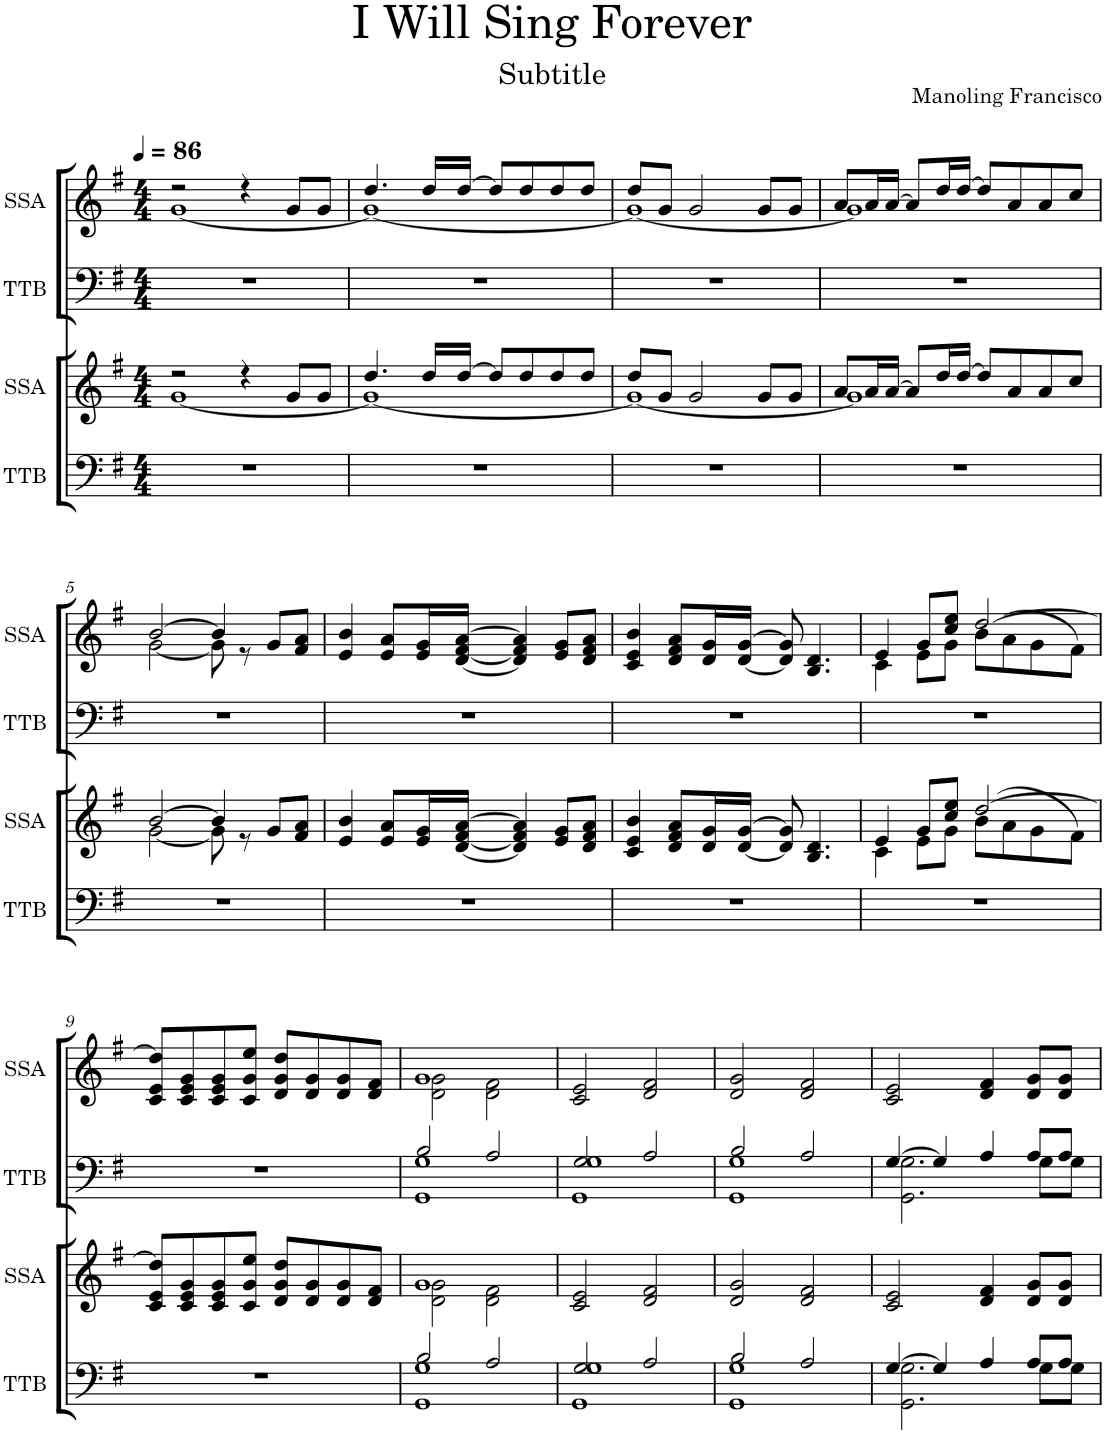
**kern	**kern	**kern	**kern
*part4	*part3	*part2	*part1
*staff4	*staff3	*staff2	*staff1
*I"TTB	*I"SSA	*I"TTB	*I"SSA
*I'TTB	*I'SSA	*I'TTB	*I'SSA
*clefF4	*clefG2	*clefF4	*clefG2
*k[f#]	*k[f#]	*k[f#]	*k[f#]
*M4/4	*M4/4	*M4/4	*M4/4
*MM86	*MM86	*MM86	*MM86
=1	=1	=1	=1
*	*^	*	*^
1r	2r	[1g	1r	2r	[1g
.	4r	.	.	4r	.
.	8g/L	.	.	8g/L	.
.	8g/J	.	.	8g/J	.
=2	=2	=2	=2	=2	=2
1r	4.dd/	1g_	1r	4.dd/	1g_
.	16dd/LL	.	.	16dd/LL	.
.	[16dd/JJ	.	.	[16dd/JJ	.
.	8dd/L]	.	.	8dd/L]	.
.	8dd/	.	.	8dd/	.
.	8dd/	.	.	8dd/	.
.	8dd/J	.	.	8dd/J	.
=3	=3	=3	=3	=3	=3
1r	8dd/L	1g_	1r	8dd/L	1g_
.	8g/J	.	.	8g/J	.
.	2g/	.	.	2g/	.
.	8g/L	.	.	8g/L	.
.	8g/J	.	.	8g/J	.
=4	=4	=4	=4	=4	=4
1r	8a/L	1g]	1r	8a/L	1g]
.	16a/L	.	.	16a/L	.
.	[16a/JJ	.	.	[16a/JJ	.
.	8a/L]	.	.	8a/L]	.
.	16dd/L	.	.	16dd/L	.
.	[16dd/JJ	.	.	[16dd/JJ	.
.	8dd/L]	.	.	8dd/L]	.
.	8a/	.	.	8a/	.
.	8a/	.	.	8a/	.
.	8cc/J	.	.	8cc/J	.
!!LO:LB:g=z	!!
=5	=5	=5	=5	=5	=5
1r	[2b/	[2g\	1r	[2b/	[2g\
.	4b/]	8g\]	.	4b/]	8g\]
.	.	8r	.	.	8r
.	8g/L	4ryy	.	8g/L	4ryy
.	8f#/ 8a/J	.	.	8f#/ 8a/J	.
*	*v	*v	*	*v	*v
=6	=6	=6	=6
1r	4e/ 4b/	1r	4e/ 4b/
.	8e/ 8a/L	.	8e/ 8a/L
.	16e/ 16g/L	.	16e/ 16g/L
.	[16d/ [16f#/ [16a/JJ	.	[16d/ [16f#/ [16a/JJ
.	4d/] 4f#/] 4a/]	.	4d/] 4f#/] 4a/]
.	8e/ 8g/L	.	8e/ 8g/L
.	8d/ 8f#/ 8a/J	.	8d/ 8f#/ 8a/J
=7	=7	=7	=7
1r	4c/ 4e/ 4b/	1r	4c/ 4e/ 4b/
.	8d/ 8f#/ 8a/L	.	8d/ 8f#/ 8a/L
.	16d/ 16g/L	.	16d/ 16g/L
.	[16d/ [16g/JJ	.	[16d/ [16g/JJ
.	8d/] 8g/]	.	8d/] 8g/]
.	4.B/ 4.d/	.	4.B/ 4.d/
=8	=8	=8	=8
*	*^	*	*^
1r	4e/	4c\	1r	4e/	4c\
.	8g/L	8e\L	.	8g/L	8e\L
.	8cc/ 8ee/J	8g\J	.	8cc/ 8ee/J	8g\J
.	(>[2dd/	8b\L	.	(>[2dd/	8b\L
.	.	8a\	.	.	8a\
.	.	8g\	.	.	8g\
.	.	8f#\J)	.	.	8f#\J)
*	*v	*v	*	*v	*v
!!LO:LB:g=z
=9	=9	=9	=9
1r	8c/ 8e/ 8dd/]L	1r	8c/ 8e/ 8dd/]L
.	8c/ 8e/ 8g/	.	8c/ 8e/ 8g/
.	8c/ 8e/ 8g/	.	8c/ 8e/ 8g/
.	8c/ 8g/ 8ee/J	.	8c/ 8g/ 8ee/J
.	8d/ 8g/ 8dd/L	.	8d/ 8g/ 8dd/L
.	8d/ 8g/	.	8d/ 8g/
.	8d/ 8g/	.	8d/ 8g/
.	8d/ 8f#/J	.	8d/ 8f#/J
=10	=10	=10	=10
*^	*^	*^	*^
*	*^	*	*	*	*^	*	*
2B/	1G	1GG	2d\ 2g\	1g	2B/	1G	1GG	2d\ 2g\	1g
2A/	.	.	2d\ 2f#\	.	2A/	.	.	2d\ 2f#\	.
*	*	*	*v	*v	*	*	*	*v	*v
=11	=11	=11	=11	=11	=11	=11	=11
2G/	1G	1GG	2c/ 2e/	2G/	1G	1GG	2c/ 2e/
2A/	.	.	2d/ 2f#/	2A/	.	.	2d/ 2f#/
=12	=12	=12	=12	=12	=12	=12	=12
2B/	1G	1GG	2d/ 2g/	2B/	1G	1GG	2d/ 2g/
2A/	.	.	2d/ 2f#/	2A/	.	.	2d/ 2f#/
=13	=13	=13	=13	=13	=13	=13	=13
[4G/	2.G\	2.GG\	2c/ 2e/	[4G/	2.G\	2.GG\	2c/ 2e/
4G/]	.	.	.	4G/]	.	.	.
4A/	.	.	4d/ 4f#/	4A/	.	.	4d/ 4f#/
8A/L	8G\L	4ryy	8d/ 8g/L	8A/L	8G\L	4ryy	8d/ 8g/L
8A/J	8G\J	.	8d/ 8g/J	8A/J	8G\J	.	8d/ 8g/J
*v	*v	*v	*	*v	*v	*v	*
=	=	=	=
*-	*-	*-	*-
